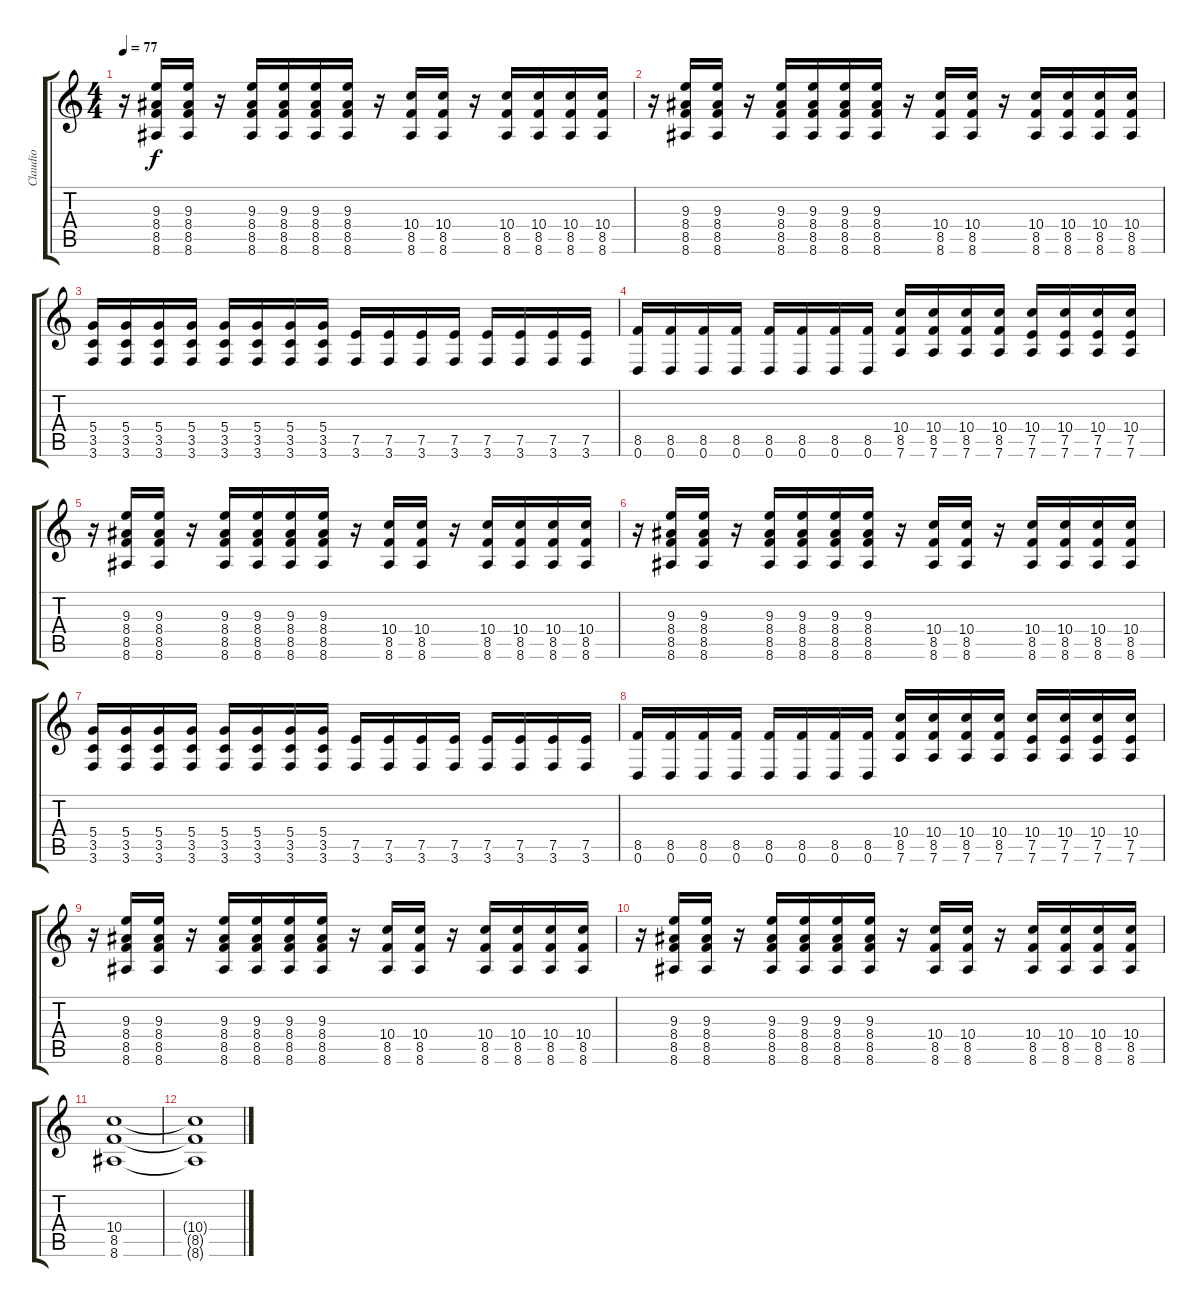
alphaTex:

\track ("Claudio" "Claudio") {instrument distortionguitar}
\staff {score tabs}
\tuning (E4 B3 G3 D3 A2 D2) {hide}
\ts (4 4)
\tempo 77
\clef g2
\ks c
r.16{dy f} (9.3 8.4 8.5 8.6).16 (9.3 8.4 8.5 8.6).16 r.16 (9.3 8.4 8.5 8.6).16 (9.3 8.4 8.5 8.6).16 (9.3 8.4 8.5 8.6).16 (9.3 8.4 8.5 8.6).16 r.16 (10.4 8.5 8.6).16 (10.4 8.5 8.6).16 r.16 (10.4 8.5 8.6).16 (10.4 8.5 8.6).16 (10.4 8.5 8.6).16 (10.4 8.5 8.6).16 |
r.16 (9.3 8.4 8.5 8.6).16 (9.3 8.4 8.5 8.6).16 r.16 (9.3 8.4 8.5 8.6).16 (9.3 8.4 8.5 8.6).16 (9.3 8.4 8.5 8.6).16 (9.3 8.4 8.5 8.6).16 r.16 (10.4 8.5 8.6).16 (10.4 8.5 8.6).16 r.16 (10.4 8.5 8.6).16 (10.4 8.5 8.6).16 (10.4 8.5 8.6).16 (10.4 8.5 8.6).16 |
(5.4 3.5 3.6).16 (5.4 3.5 3.6).16 (5.4 3.5 3.6).16 (5.4 3.5 3.6).16 (5.4 3.5 3.6).16 (5.4 3.5 3.6).16 (5.4 3.5 3.6).16 (5.4 3.5 3.6).16 (7.5 3.6).16 (7.5 3.6).16 (7.5 3.6).16 (7.5 3.6).16 (7.5 3.6).16 (7.5 3.6).16 (7.5 3.6).16 (7.5 3.6).16 |
(8.5 0.6).16 (8.5 0.6).16 (8.5 0.6).16 (8.5 0.6).16 (8.5 0.6).16 (8.5 0.6).16 (8.5 0.6).16 (8.5 0.6).16 (10.4 8.5 7.6).16 (10.4 8.5 7.6).16 (10.4 8.5 7.6).16 (10.4 8.5 7.6).16 (10.4 7.5 7.6).16 (10.4 7.5 7.6).16 (10.4 7.5 7.6).16 (10.4 7.5 7.6).16 |
r.16 (9.3 8.4 8.5 8.6).16 (9.3 8.4 8.5 8.6).16 r.16 (9.3 8.4 8.5 8.6).16 (9.3 8.4 8.5 8.6).16 (9.3 8.4 8.5 8.6).16 (9.3 8.4 8.5 8.6).16 r.16 (10.4 8.5 8.6).16 (10.4 8.5 8.6).16 r.16 (10.4 8.5 8.6).16 (10.4 8.5 8.6).16 (10.4 8.5 8.6).16 (10.4 8.5 8.6).16 |
r.16 (9.3 8.4 8.5 8.6).16 (9.3 8.4 8.5 8.6).16 r.16 (9.3 8.4 8.5 8.6).16 (9.3 8.4 8.5 8.6).16 (9.3 8.4 8.5 8.6).16 (9.3 8.4 8.5 8.6).16 r.16 (10.4 8.5 8.6).16 (10.4 8.5 8.6).16 r.16 (10.4 8.5 8.6).16 (10.4 8.5 8.6).16 (10.4 8.5 8.6).16 (10.4 8.5 8.6).16 |
(5.4 3.5 3.6).16 (5.4 3.5 3.6).16 (5.4 3.5 3.6).16 (5.4 3.5 3.6).16 (5.4 3.5 3.6).16 (5.4 3.5 3.6).16 (5.4 3.5 3.6).16 (5.4 3.5 3.6).16 (7.5 3.6).16 (7.5 3.6).16 (7.5 3.6).16 (7.5 3.6).16 (7.5 3.6).16 (7.5 3.6).16 (7.5 3.6).16 (7.5 3.6).16 |
(8.5 0.6).16 (8.5 0.6).16 (8.5 0.6).16 (8.5 0.6).16 (8.5 0.6).16 (8.5 0.6).16 (8.5 0.6).16 (8.5 0.6).16 (10.4 8.5 7.6).16 (10.4 8.5 7.6).16 (10.4 8.5 7.6).16 (10.4 8.5 7.6).16 (10.4 7.5 7.6).16 (10.4 7.5 7.6).16 (10.4 7.5 7.6).16 (10.4 7.5 7.6).16 |
r.16 (9.3 8.4 8.5 8.6).16 (9.3 8.4 8.5 8.6).16 r.16 (9.3 8.4 8.5 8.6).16 (9.3 8.4 8.5 8.6).16 (9.3 8.4 8.5 8.6).16 (9.3 8.4 8.5 8.6).16 r.16 (10.4 8.5 8.6).16 (10.4 8.5 8.6).16 r.16 (10.4 8.5 8.6).16 (10.4 8.5 8.6).16 (10.4 8.5 8.6).16 (10.4 8.5 8.6).16 |
r.16 (9.3 8.4 8.5 8.6).16 (9.3 8.4 8.5 8.6).16 r.16 (9.3 8.4 8.5 8.6).16 (9.3 8.4 8.5 8.6).16 (9.3 8.4 8.5 8.6).16 (9.3 8.4 8.5 8.6).16 r.16 (10.4 8.5 8.6).16 (10.4 8.5 8.6).16 r.16 (10.4 8.5 8.6).16 (10.4 8.5 8.6).16 (10.4 8.5 8.6).16 (10.4 8.5 8.6).16 |
(10.4 8.5 8.6).1 |
(10.4{t} 8.5{t} 8.6{t}).1
